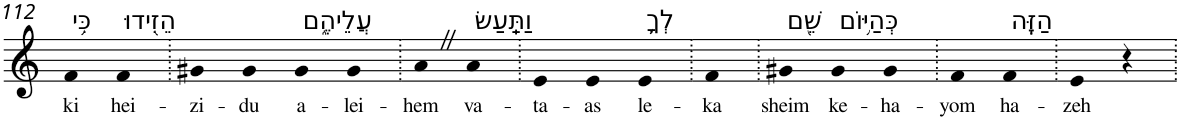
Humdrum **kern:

**kern	**text
*part1	*part1
*staff1	*staff1
*I"Piano	*
*I'Pno	*
!!LO:PB:g=z
*clefG2	*
*k[]	*
=112	=112
!LO:TX:a:t=כִּ֥י	!
!	!LO:LY:b
4f	ki
!LO:TX:a:t=הֵזִ֖ידוּ	!
!	!LO:LY:b
4f	hei-
=113.	=113.
!	!LO:LY:b
4g#X	-zi-
!	!LO:LY:b
4g#	-du
!LO:TX:a:t=עֲלֵיהֶ֑ם	!
!	!LO:LY:b
4g#	a-
!	!LO:LY:b
4g#	-lei-
=114.	=114.
!	!LO:LY:b
4aZ	-hem
!LO:TX:a:t=וַתַּֽעַשׂ	!
!	!LO:LY:b
4a	va-
=115.	=115.
!	!LO:LY:b
4e	-ta-
!	!LO:LY:b
4e	-as
!LO:TX:a:t=לְךָ֥	!
!	!LO:LY:b
4e	le-
=116.	=116.
!	!LO:LY:b
4f	-ka
=117.	=117.
!LO:TX:a:t=שֵׁ֖ם	!
!	!LO:LY:b
4g#X	sheim
!LO:TX:a:t=כְּהַיּ֥וֹם	!
!	!LO:LY:b
4g#	ke-
!	!LO:LY:b
4g#	-ha-
=118.	=118.
!	!LO:LY:b
4f	-yom
!LO:TX:a:t=הַזֶּֽה	!
!	!LO:LY:b
4f	ha-
=119.	=119.
!	!LO:LY:b
4e	-zeh
4r	.
=.	=.
*-	*-
